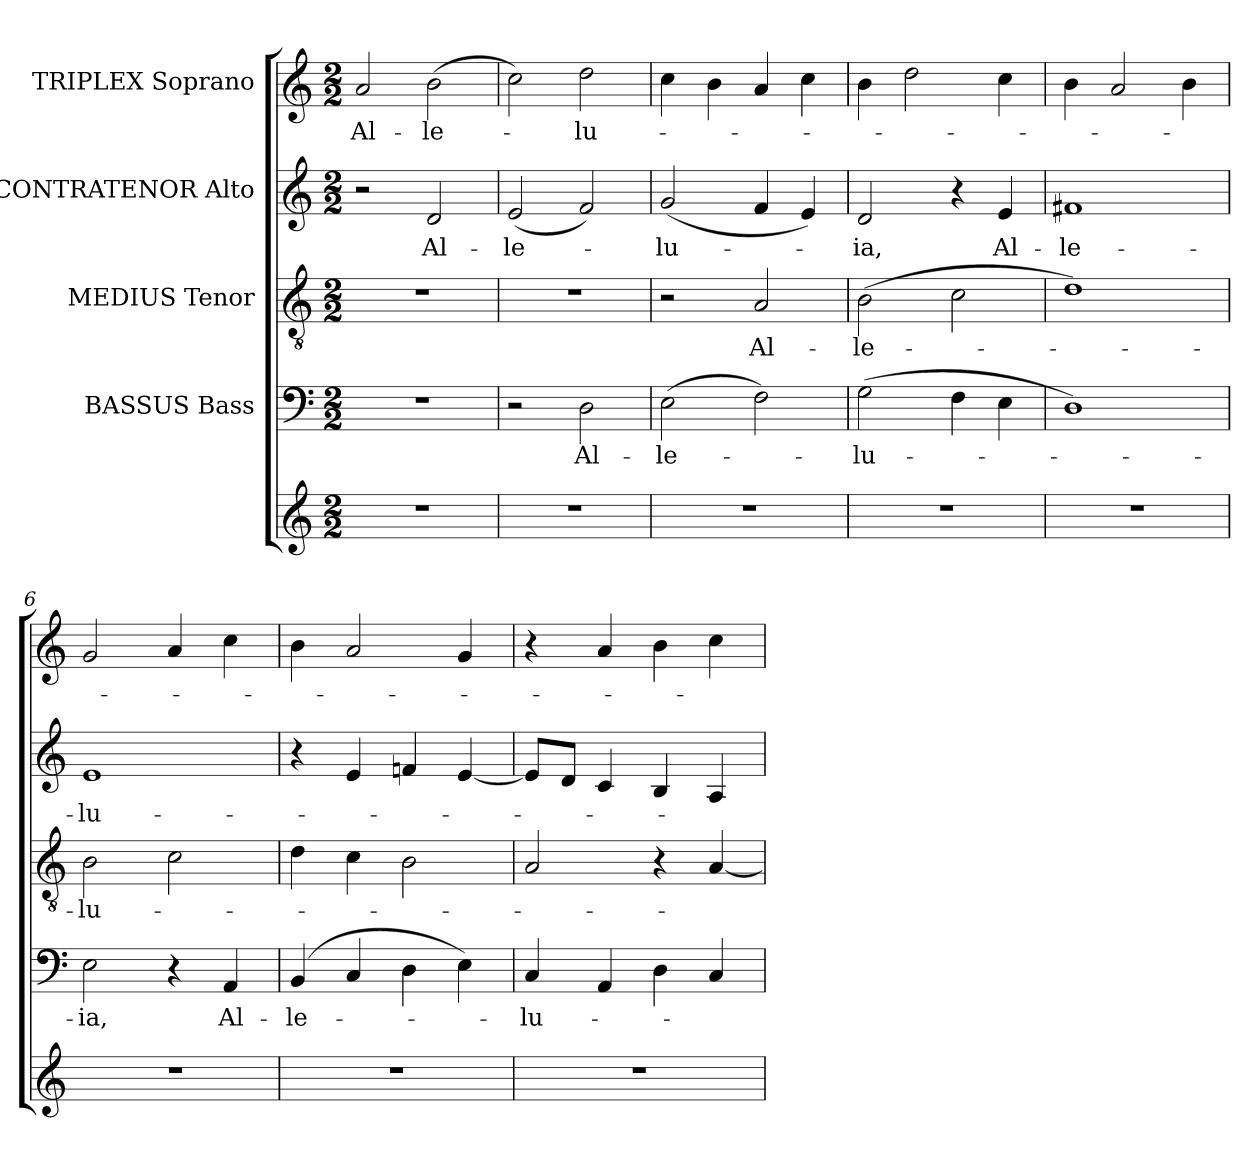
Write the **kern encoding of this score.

**kern	**kern	**text	**kern	**text	**kern	**text	**kern	**text
*part5	*part4	*part4	*part3	*part3	*part2	*part2	*part1	*part1
*staff5	*staff4	*staff4	*staff3	*staff3	*staff2	*staff2	*staff1	*staff1
*	*I"BASSUS Bass	*	*I"MEDIUS Tenor	*	*I"CONTRATENOR Alto	*	*I"TRIPLEX Soprano	*
*clefG2	*clefF4	*	*clefGv2	*	*clefG2	*	*clefG2	*
*k[]	*k[]	*	*k[]	*	*k[]	*	*k[]	*
*C:	*C:	*	*C:	*	*C:	*	*C:	*
*M2/2	*M2/2	*	*M2/2	*	*M2/2	*	*M2/2	*
=1	=1	=1	=1	=1	=1	=1	=1	=1
!	!	!	!	!	!	!	!	!LO:LY:b
1r	1r	.	1r	.	2r	.	2a/	Al-
!	!	!	!	!	!	!LO:LY:b	!	!LO:LY:b
.	.	.	.	.	2d/	Al-	(>2b\	-le-
=2	=2	=2	=2	=2	=2	=2	=2	=2
!	!	!	!	!	!	!LO:LY:b	!	!
1r	2r	.	1r	.	(<2e/	-le-	2cc\)	.
!	!	!LO:LY:b	!	!	!	!	!	!LO:LY:b
.	2D\	Al-	.	.	2f/)	.	2dd\	-lu-
=3	=3	=3	=3	=3	=3	=3	=3	=3
!	!	!LO:LY:b	!	!	!	!LO:LY:b	!	!
1r	(>2E\	-le-	2r	.	(<2g/	-lu-	4cc\	.
.	.	.	.	.	.	.	4b\	.
!	!	!	!	!LO:LY:b	!	!	!	!
.	2F\)	.	2A/	Al-	4f/	.	4a/	.
.	.	.	.	.	4e/)	.	4cc\	.
=4	=4	=4	=4	=4	=4	=4	=4	=4
!	!	!LO:LY:b	!	!LO:LY:b	!	!LO:LY:b	!	!
1r	(>2G\	-lu-	(>2B\	-le-	2d/	-ia,	4b\	.
.	.	.	.	.	.	.	2dd\	.
.	4F\	.	2c\	.	4r	.	.	.
!	!	!	!	!	!	!LO:LY:b	!	!
.	4E\	.	.	.	4e/	Al-	4cc\	.
=5	=5	=5	=5	=5	=5	=5	=5	=5
!	!	!	!	!	!	!LO:LY:b	!	!
1r	1D)	.	1d)	.	1f#X	-le-	4b\	.
.	.	.	.	.	.	.	2a/	.
.	.	.	.	.	.	.	4b\	.
=6	=6	=6	=6	=6	=6	=6	=6	=6
!	!	!LO:LY:b	!	!LO:LY:b	!	!LO:LY:b	!	!
1r	2E\	-ia,	2B\	-lu-	1e	-lu-	2g/	.
.	4r	.	2c\	.	.	.	4a/	.
!	!	!LO:LY:b	!	!	!	!	!	!
.	4AA/	Al-	.	.	.	.	4cc\	.
!!LO:LB:g=z
=7	=7	=7	=7	=7	=7	=7	=7	=7
!	!	!LO:LY:b	!	!	!	!	!	!
1r	(>4BB/	-le-	4d\	.	4r	.	4b\	.
.	4C/	.	4c\	.	4e/	.	2a/	.
.	4D\	.	2B\	.	4fni/	.	.	.
.	4E\)	.	.	.	[4e/	.	4g/	.
=8	=8	=8	=8	=8	=8	=8	=8	=8
!	!	!LO:LY:b	!	!	!	!	!	!
1r	4C/	-lu-	2A/	.	8e/L]	.	4r	.
.	.	.	.	.	8d/J	.	.	.
.	4AA/	.	.	.	4c/	.	4a/	.
.	4D\	.	4r	.	4B/	.	4b\	.
.	4C/	.	[4A/	.	4A/	.	4cc\	.
=	=	=	=	=	=	=	=	=
*-	*-	*-	*-	*-	*-	*-	*-	*-
